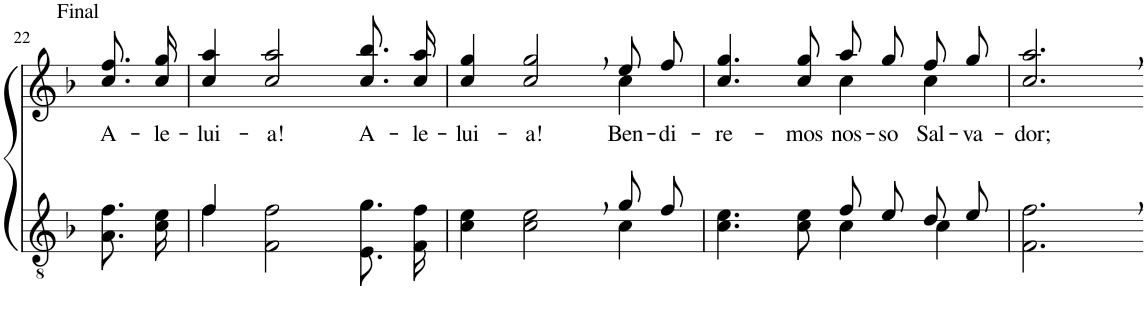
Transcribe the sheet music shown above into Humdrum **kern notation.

**kern	**kern	**text
*part2	*part1	*part1
*staff2	*staff1	*staff1
*I"Parte III e IV	*I"Parte I e II	*
!!LO:PB:g=z
*clefGv2	*clefG2	*
*Trd4c7	*Trd4c7	*
*k[b-]	*k[b-]	*
*M4/4	*M4/4	*
=22	=22	=22
!	!LO:TX:a:t=Final	!
!	!	!LO:LY:b
8.A\ 8.f\L	8.cc\ 8.ff\L	A-
!	!	!LO:LY:b
16c\ 16e\Jk	16cc\ 16gg\Jk	-le-
=23	=23	=23
*^	*	*
!	!	!	!LO:LY:b
4f/	4f\	4cc/ 4aa/	-lui-
!	!	!	!LO:LY:b
2.ryy	2F\ 2f\	2cc/ 2aa/	-a!
!	!	!	!LO:LY:b
.	8.E\ 8.g\L	8.cc\ 8.bb-\L	A-
!	!	!	!LO:LY:b
.	16F\ 16f\Jk	16cc\ 16aa\Jk	-le-
=24	=24	=24	=24
!	!	!	!LO:LY:b
*	*	*^	*
2.ryy	4c\ 4e\	4cc/ 4gg/	2.ryy	-lui-
!	!	!	!	!LO:LY:b
.	2c\ 2e\	2cc/, 2gg/,	.	-a!
!	!	!	!	!LO:LY:b
8g/L	4c\	8ee/L	4cc\	Ben-
!	!	!	!	!LO:LY:b
8f/J	.	8ff/J	.	-di-
=25	=25	=25	=25	=25
!	!	!	!	!LO:LY:b
2ryy	4.c\ 4.e\	4.cc/ 4.gg/	2ryy	-re-
!	!	!	!	!LO:LY:b
.	8c\ 8e\	8cc/ 8gg/	.	-mos
!	!	!	!	!LO:LY:b
8f/L	4c\	8aa/L	4cc\	nos-
!	!	!	!	!LO:LY:b
8e/J	.	8gg/J	.	-so
!	!	!	!	!LO:LY:b
8d/L	4c\	8ff/L	4cc\	Sal-
!	!	!	!	!LO:LY:b
8e/J	.	8gg/J	.	va-
*v	*v	*	*	*
*	*v	*v	*
=26	=26	=26
!	!	!LO:LY:b
2.F\, 2.f\,	2.cc/, 2.aa/,	-dor;
=-	=-	=-
*-	*-	*-
